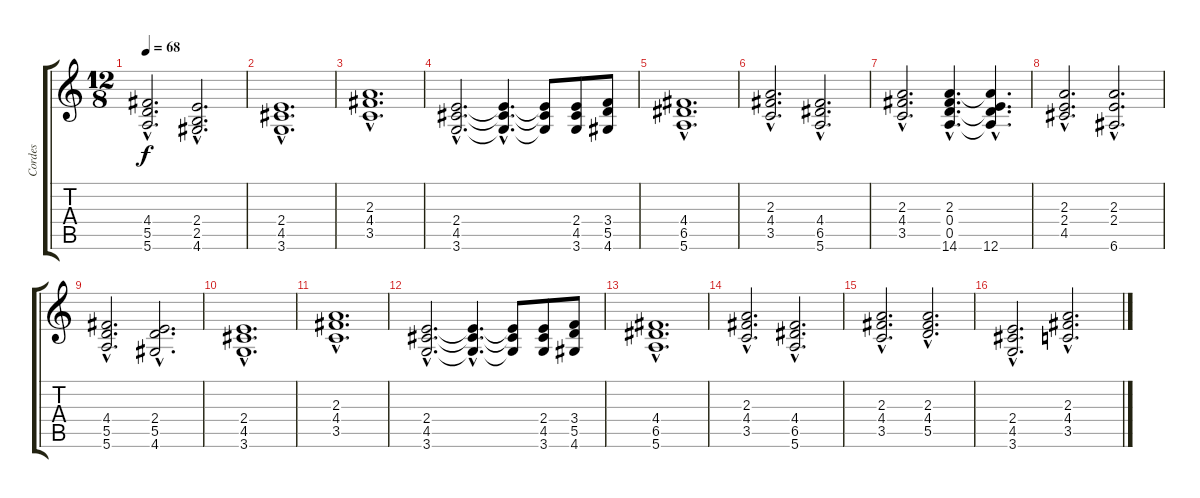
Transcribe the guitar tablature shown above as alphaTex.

\track ("Cordes" "Cordes") {instrument stringensemble1}
\staff {score tabs}
\tuning (E5 B4 G4 D4 A3 E3) {hide}
\ts (12 8)
\tempo 68
\clef g2
\ks c
(4.4{hac} 5.5{hac} 5.6{hac}).2{d dy f} (2.4{hac} 2.5{hac} 4.6{hac}).2{d} |
(2.4{hac} 4.5{hac} 3.6{hac}).1{d} |
(2.3{hac} 4.4{hac} 3.5{hac}).1{d} |
(2.4{hac} 4.5{hac} 3.6{hac}).2{d} (2.4{hac t} 4.5{hac t} 3.6{hac t}).4{d} (2.4{t} 4.5{t} 3.6{t}).8 (2.4 4.5 3.6).8 (3.4 5.5 4.6).8 |
(4.4{hac} 6.5{hac} 5.6{hac}).1{d} |
(2.3{hac} 4.4{hac} 3.5{hac}).2{d} (4.4{hac} 6.5{hac} 5.6{hac}).2{d} |
(2.3{hac} 4.4{hac} 3.5{hac}).2{d} (2.3{hac} 0.4{hac} 0.5{hac} 14.6{hac}).4{d} (2.3{hac t} 0.4{hac t} 0.5{hac t} 12.6{hac}).4{d} |
(2.3{hac} 2.4{hac} 4.5{hac}).2{d} (2.3{hac} 2.4{hac} 6.6{hac}).2{d} |
(4.4{hac} 5.5{hac} 5.6{hac}).2{d} (2.4{hac} 5.5{hac} 4.6{hac}).2{d} |
(2.4{hac} 4.5{hac} 3.6{hac}).1{d} |
(2.3{hac} 4.4{hac} 3.5{hac}).1{d} |
(2.4{hac} 4.5{hac} 3.6{hac}).2{d} (2.4{hac t} 4.5{hac t} 3.6{hac t}).4{d} (2.4{t} 4.5{t} 3.6{t}).8 (2.4 4.5 3.6).8 (3.4 5.5 4.6).8 |
(4.4{hac} 6.5{hac} 5.6{hac}).1{d} |
(2.3{hac} 4.4{hac} 3.5{hac}).2{d} (4.4{hac} 6.5{hac} 5.6{hac}).2{d} |
(2.3{hac} 4.4{hac} 3.5{hac}).2{d} (2.3{hac} 4.4{hac} 5.5{hac}).2{d} |
(2.4{hac} 4.5{hac} 3.6{hac}).2{d} (2.3{hac} 4.4{hac} 3.5{hac}).2{d}
